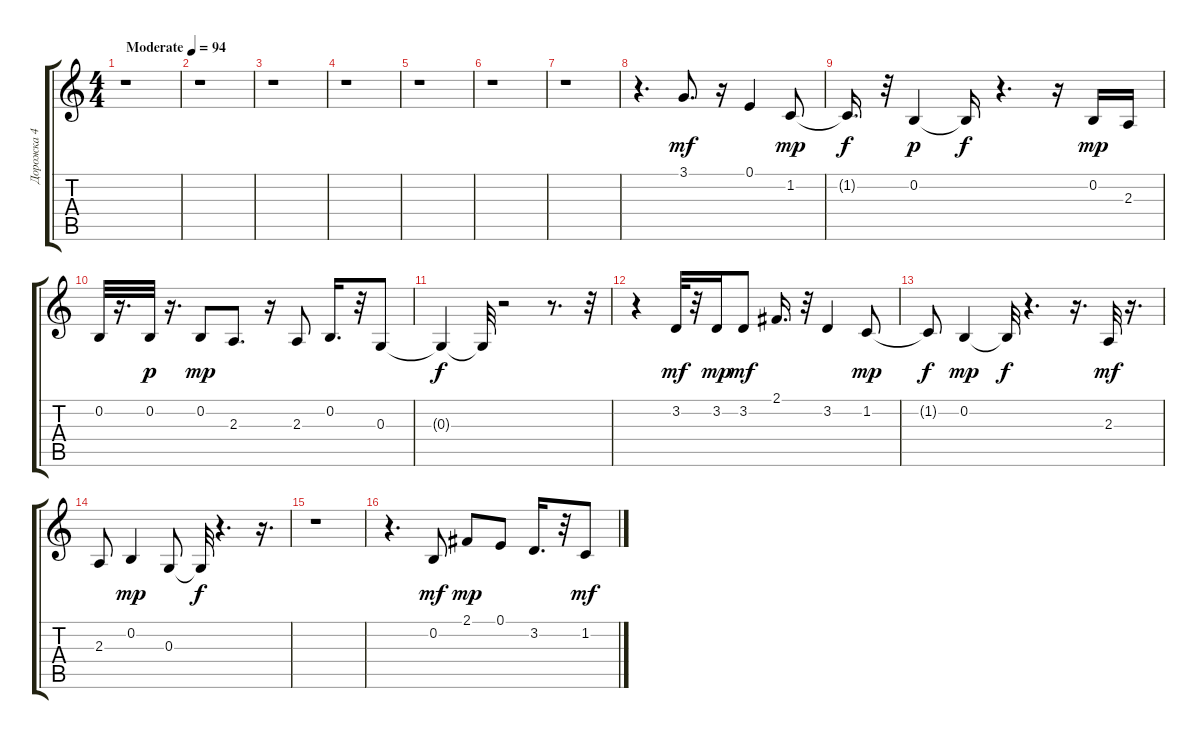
\track ("Дорожка 4" "Дорожка 4") {instrument cello}
\staff {score tabs}
\tuning (E4 B3 G3 D3 A2 E2) {hide}
\ts (4 4)
\tempo (94 "Moderate")
\clef g2
\ks c
r.1{dy mf instrument cello} |
r.1 |
r.1 |
r.1 |
r.1 |
r.1 |
r.1 |
r.4{d} 3.1.8{d} r.16 0.1.4 1.2.8{dy mp} |
1.2{t}.16{d dy f} r.32 0.2.4{dy p} 0.2{t}.16{dy f} r.4{d} r.16 0.2.16{dy mp} 2.3.16 |
0.2.32 r.16{d} 0.2.32{dy p} r.16{d} 0.2.8{dy mp} 2.3.8{d} r.16 2.3.8 0.2.16{d} r.32 0.3.8 |
0.3{t}.4{dy f} 0.3{t}.32 r.2 r.8{d} r.32 |
r.4 3.2.32{dy mf} r.32 3.2.16{dy mp} 3.2.8{dy mf} 2.1.16{d} r.32 3.2.4 1.2.8{dy mp} |
1.2{t}.8{dy f} 0.2.4{dy mp} 0.2{t}.32{dy f} r.4{d} r.16{d} 2.3.32{dy mf} r.16{d} |
2.3.8 0.2.4{dy mp} 0.3.8 0.3{t}.32{dy f} r.4{d} r.16{d} |
r.1 |
r.4{d} 0.2.8{dy mf} 2.1.8{dy mp} 0.1.8 3.2.16{d} r.32 1.2.8{dy mf}
